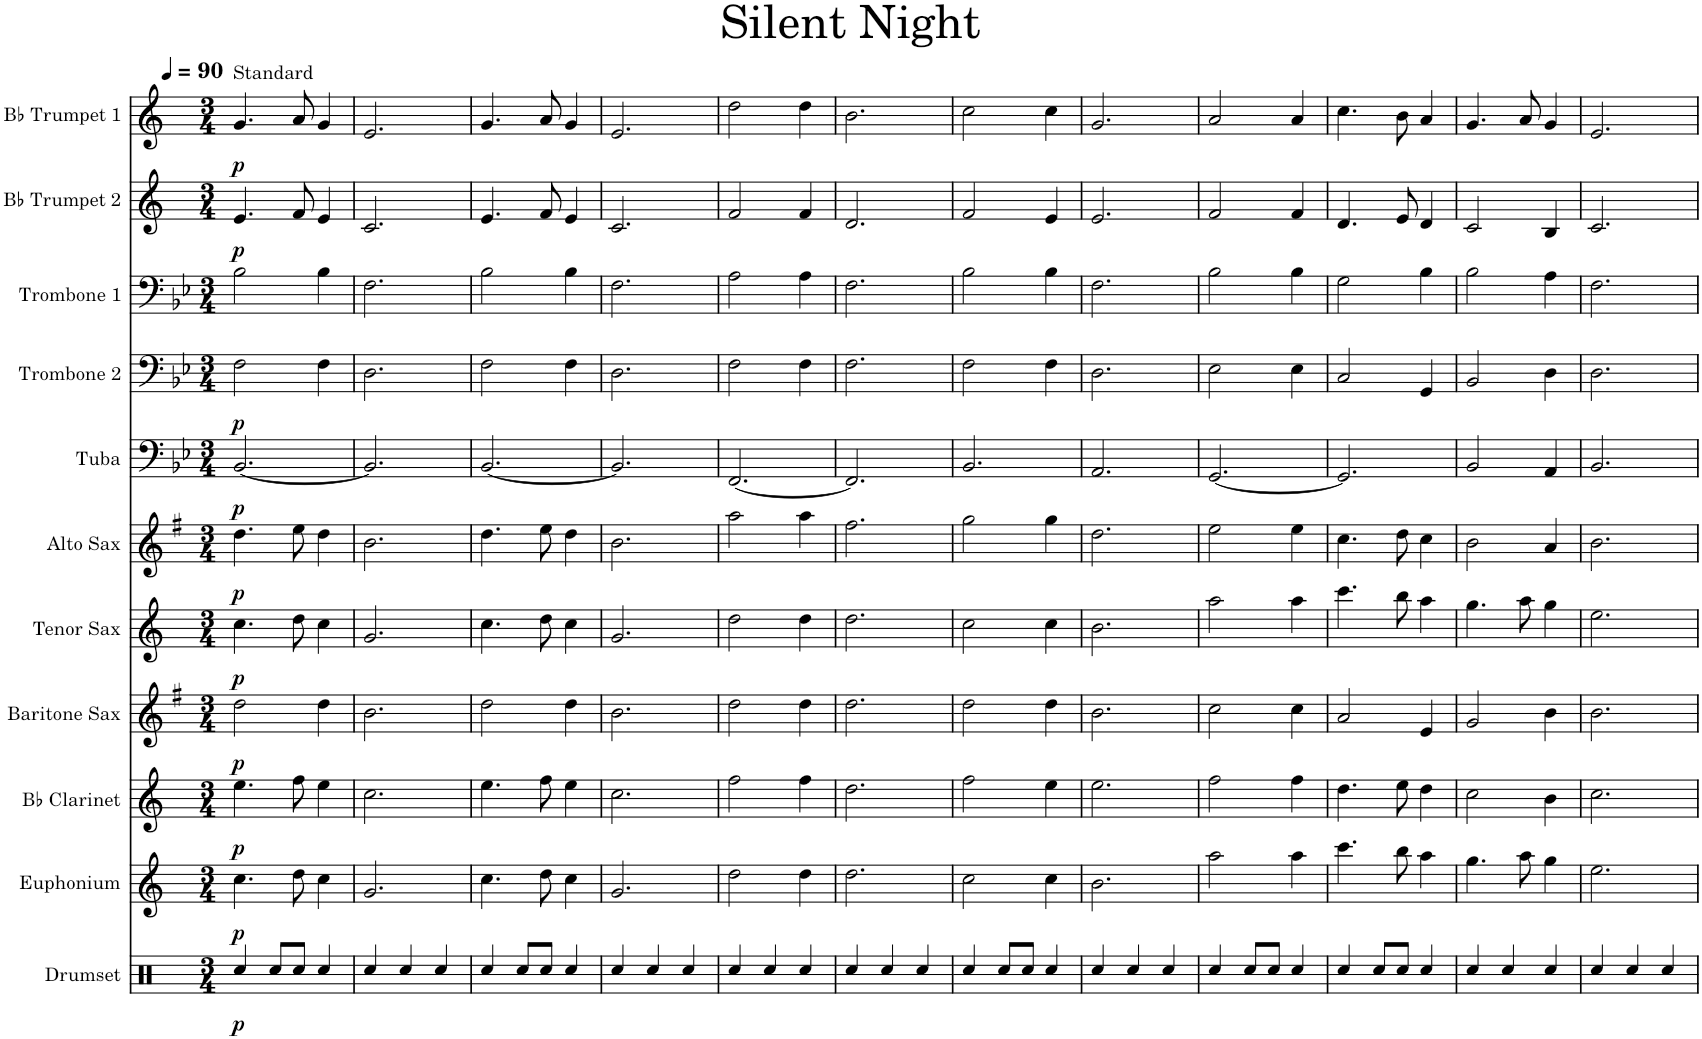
**kern	**dynam	**kern	**dynam	**kern	**dynam	**kern	**dynam	**kern	**dynam	**kern	**dynam	**kern	**dynam	**kern	**dynam	**kern	**kern	**dynam	**kern	**dynam
*part11	*part11	*part10	*part10	*part9	*part9	*part8	*part8	*part7	*part7	*part6	*part6	*part5	*part5	*part4	*part4	*part3	*part2	*part2	*part1	*part1
*staff11	*staff11	*staff10	*staff10	*staff9	*staff9	*staff8	*staff8	*staff7	*staff7	*staff6	*staff6	*staff5	*staff5	*staff4	*staff4	*staff3	*staff2	*staff2	*staff1	*staff1
*I"Drumset	*	*I"Euphonium	*	*I"Bb Clarinet	*	*I"Baritone Sax	*	*I"Tenor Sax	*	*I"Alto Sax	*	*I"Tuba	*	*I"Trombone 2	*	*I"Trombone 1	*I"Bb Trumpet 2	*	*I"Bb Trumpet 1	*
*I'D. Set	*	*I'Euph	*	*I'Bb Cl	*	*I'B. Sax	*	*I'T. Sax	*	*I'A. Sax	*	*I'Tba	*	*I'Tbn.2	*	*I'Tbn.1	*I'Tpt.2	*	*I'Tpt.1	*
*clefX	*	*clefG2	*	*clefG2	*	*clefG2	*	*clefG2	*	*clefG2	*	*clefF4	*	*clefF4	*	*clefF4	*clefG2	*	*clefG2	*
*	*	*Trd8c14	*	*Trd1c2	*	*Trd12c21	*	*Trd8c14	*	*Trd5c9	*	*	*	*	*	*	*Trd1c2	*	*Trd1c2	*
*k[]	*	*k[]	*	*k[]	*	*k[f#]	*	*k[]	*	*k[f#]	*	*k[b-e-]	*	*k[b-e-]	*	*k[b-e-]	*k[]	*	*k[]	*
*M3/4	*	*M3/4	*	*M3/4	*	*M3/4	*	*M3/4	*	*M3/4	*	*M3/4	*	*M3/4	*	*M3/4	*M3/4	*	*M3/4	*
*MM90	*	*MM90	*	*MM90	*	*MM90	*	*MM90	*	*MM90	*	*MM90	*	*MM90	*	*MM90	*MM90	*	*MM90	*
=1	=1	=1	=1	=1	=1	=1	=1	=1	=1	=1	=1	=1	=1	=1	=1	=1	=1	=1	=1	=1
!	!	!	!	!	!	!	!	!	!	!	!	!	!	!	!	!	!	!	!LO:TX:a:t=Standard	!
!	!LO:DY:b	!	!LO:DY:b	!	!LO:DY:b	!	!LO:DY:b	!	!LO:DY:b	!	!LO:DY:b	!	!LO:DY:b	!	!LO:DY:b	!	!	!LO:DY:b	!	!LO:DY:b
4Rcc/	p	4.cc\	p	4.ee\	p	2dd\	p	4.cc\	p	4.dd\	p	[2.BB-/	p	2F\	p	2B-\	4.e/	p	4.g/	p
8Rcc/L	.	.	.	.	.	.	.	.	.	.	.	.	.	.	.	.	.	.	.	.
8Rcc/J	.	8dd\	.	8ff\	.	.	.	8dd\	.	8ee\	.	.	.	.	.	.	8f/	.	8a/	.
4Rcc/	.	4cc\	.	4ee\	.	4dd\	.	4cc\	.	4dd\	.	.	.	4F\	.	4B-\	4e/	.	4g/	.
=2	=2	=2	=2	=2	=2	=2	=2	=2	=2	=2	=2	=2	=2	=2	=2	=2	=2	=2	=2	=2
4Rcc/	.	2.g/	.	2.cc\	.	2.b\	.	2.g/	.	2.b\	.	2.BB-/]	.	2.D\	.	2.F\	2.c/	.	2.e/	.
4Rcc/	.	.	.	.	.	.	.	.	.	.	.	.	.	.	.	.	.	.	.	.
4Rcc/	.	.	.	.	.	.	.	.	.	.	.	.	.	.	.	.	.	.	.	.
=3	=3	=3	=3	=3	=3	=3	=3	=3	=3	=3	=3	=3	=3	=3	=3	=3	=3	=3	=3	=3
4Rcc/	.	4.cc\	.	4.ee\	.	2dd\	.	4.cc\	.	4.dd\	.	[2.BB-/	.	2F\	.	2B-\	4.e/	.	4.g/	.
8Rcc/L	.	.	.	.	.	.	.	.	.	.	.	.	.	.	.	.	.	.	.	.
8Rcc/J	.	8dd\	.	8ff\	.	.	.	8dd\	.	8ee\	.	.	.	.	.	.	8f/	.	8a/	.
4Rcc/	.	4cc\	.	4ee\	.	4dd\	.	4cc\	.	4dd\	.	.	.	4F\	.	4B-\	4e/	.	4g/	.
=4	=4	=4	=4	=4	=4	=4	=4	=4	=4	=4	=4	=4	=4	=4	=4	=4	=4	=4	=4	=4
4Rcc/	.	2.g/	.	2.cc\	.	2.b\	.	2.g/	.	2.b\	.	2.BB-/]	.	2.D\	.	2.F\	2.c/	.	2.e/	.
4Rcc/	.	.	.	.	.	.	.	.	.	.	.	.	.	.	.	.	.	.	.	.
4Rcc/	.	.	.	.	.	.	.	.	.	.	.	.	.	.	.	.	.	.	.	.
=5	=5	=5	=5	=5	=5	=5	=5	=5	=5	=5	=5	=5	=5	=5	=5	=5	=5	=5	=5	=5
4Rcc/	.	2dd\	.	2ff\	.	2dd\	.	2dd\	.	2aa\	.	[2.FF/	.	2F\	.	2A\	2f/	.	2dd\	.
4Rcc/	.	.	.	.	.	.	.	.	.	.	.	.	.	.	.	.	.	.	.	.
4Rcc/	.	4dd\	.	4ff\	.	4dd\	.	4dd\	.	4aa\	.	.	.	4F\	.	4A\	4f/	.	4dd\	.
=6	=6	=6	=6	=6	=6	=6	=6	=6	=6	=6	=6	=6	=6	=6	=6	=6	=6	=6	=6	=6
4Rcc/	.	2.dd\	.	2.dd\	.	2.dd\	.	2.dd\	.	2.ff#\	.	2.FF/]	.	2.F\	.	2.F\	2.d/	.	2.b\	.
4Rcc/	.	.	.	.	.	.	.	.	.	.	.	.	.	.	.	.	.	.	.	.
4Rcc/	.	.	.	.	.	.	.	.	.	.	.	.	.	.	.	.	.	.	.	.
=7	=7	=7	=7	=7	=7	=7	=7	=7	=7	=7	=7	=7	=7	=7	=7	=7	=7	=7	=7	=7
4Rcc/	.	2cc\	.	2ff\	.	2dd\	.	2cc\	.	2gg\	.	2.BB-/	.	2F\	.	2B-\	2f/	.	2cc\	.
8Rcc/L	.	.	.	.	.	.	.	.	.	.	.	.	.	.	.	.	.	.	.	.
8Rcc/J	.	.	.	.	.	.	.	.	.	.	.	.	.	.	.	.	.	.	.	.
4Rcc/	.	4cc\	.	4ee\	.	4dd\	.	4cc\	.	4gg\	.	.	.	4F\	.	4B-\	4e/	.	4cc\	.
=8	=8	=8	=8	=8	=8	=8	=8	=8	=8	=8	=8	=8	=8	=8	=8	=8	=8	=8	=8	=8
4Rcc/	.	2.b\	.	2.ee\	.	2.b\	.	2.b\	.	2.dd\	.	2.AA/	.	2.D\	.	2.F\	2.e/	.	2.g/	.
4Rcc/	.	.	.	.	.	.	.	.	.	.	.	.	.	.	.	.	.	.	.	.
4Rcc/	.	.	.	.	.	.	.	.	.	.	.	.	.	.	.	.	.	.	.	.
=9	=9	=9	=9	=9	=9	=9	=9	=9	=9	=9	=9	=9	=9	=9	=9	=9	=9	=9	=9	=9
4Rcc/	.	2aa\	.	2ff\	.	2cc\	.	2aa\	.	2ee\	.	[2.GG/	.	2E-\	.	2B-\	2f/	.	2a/	.
8Rcc/L	.	.	.	.	.	.	.	.	.	.	.	.	.	.	.	.	.	.	.	.
8Rcc/J	.	.	.	.	.	.	.	.	.	.	.	.	.	.	.	.	.	.	.	.
4Rcc/	.	4aa\	.	4ff\	.	4cc\	.	4aa\	.	4ee\	.	.	.	4E-\	.	4B-\	4f/	.	4a/	.
=10	=10	=10	=10	=10	=10	=10	=10	=10	=10	=10	=10	=10	=10	=10	=10	=10	=10	=10	=10	=10
4Rcc/	.	4.ccc\	.	4.dd\	.	2a/	.	4.ccc\	.	4.cc\	.	2.GG/]	.	2C/	.	2G\	4.d/	.	4.cc\	.
8Rcc/L	.	.	.	.	.	.	.	.	.	.	.	.	.	.	.	.	.	.	.	.
8Rcc/J	.	8bb\	.	8ee\	.	.	.	8bb\	.	8dd\	.	.	.	.	.	.	8e/	.	8b\	.
4Rcc/	.	4aa\	.	4dd\	.	4e/	.	4aa\	.	4cc\	.	.	.	4GG/	.	4B-\	4d/	.	4a/	.
=11	=11	=11	=11	=11	=11	=11	=11	=11	=11	=11	=11	=11	=11	=11	=11	=11	=11	=11	=11	=11
4Rcc/	.	4.gg\	.	2cc\	.	2g/	.	4.gg\	.	2b\	.	2BB-/	.	2BB-/	.	2B-\	2c/	.	4.g/	.
4Rcc/	.	.	.	.	.	.	.	.	.	.	.	.	.	.	.	.	.	.	.	.
.	.	8aa\	.	.	.	.	.	8aa\	.	.	.	.	.	.	.	.	.	.	8a/	.
4Rcc/	.	4gg\	.	4b\	.	4b\	.	4gg\	.	4a/	.	4AA/	.	4D\	.	4A\	4B/	.	4g/	.
=12	=12	=12	=12	=12	=12	=12	=12	=12	=12	=12	=12	=12	=12	=12	=12	=12	=12	=12	=12	=12
4Rcc/	.	2.ee\	.	2.cc\	.	2.b\	.	2.ee\	.	2.b\	.	2.BB-/	.	2.D\	.	2.F\	2.c/	.	2.e/	.
4Rcc/	.	.	.	.	.	.	.	.	.	.	.	.	.	.	.	.	.	.	.	.
4Rcc/	.	.	.	.	.	.	.	.	.	.	.	.	.	.	.	.	.	.	.	.
=	=	=	=	=	=	=	=	=	=	=	=	=	=	=	=	=	=	=	=	=
*-	*-	*-	*-	*-	*-	*-	*-	*-	*-	*-	*-	*-	*-	*-	*-	*-	*-	*-	*-	*-
